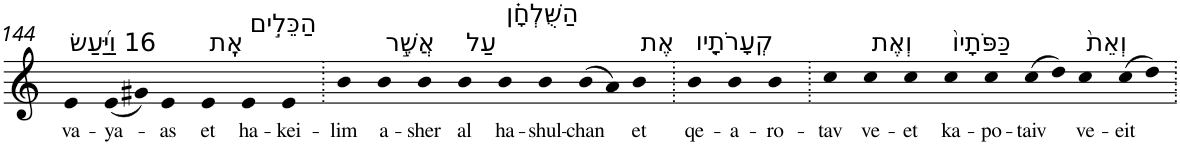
**kern	**text
*part1	*part1
*staff1	*staff1
*I"Piano	*
*I'Pno	*
!!LO:PB:g=z
*clefG2	*
*k[]	*
=144	=144
!LO:TX:a:t=16 וַיַּ֜עַשׂ	!
!	!LO:LY:b
4e	va-
!	!LO:LY:b
(8e	-ya-
8g#X)	.
!	!LO:LY:b
4e	-as
!LO:TX:a:t=אֶֽת	!
!	!LO:LY:b
4e	et
!LO:TX:a:t=הַכֵּלִ֣ים	!
!	!LO:LY:b
4e	ha-
!	!LO:LY:b
4e	-kei-
=145.	=145.
!	!LO:LY:b
4b	-lim
!LO:TX:a:t=אֲשֶׁ֣ר	!
!	!LO:LY:b
4b	a-
!	!LO:LY:b
4b	-sher
!LO:TX:a:t=עַל	!
!	!LO:LY:b
4b	al
!LO:TX:a:t=הַשֻּׁלְחָ֗ן	!
!	!LO:LY:b
4b	ha-
!	!LO:LY:b
4b	-shul-
!	!LO:LY:b
(8b	-chan
8a)	.
!LO:TX:a:t=אֶת	!
!	!LO:LY:b
4b	et
=146.	=146.
!LO:TX:a:t=קְעָרֹתָ֤יו	!
!	!LO:LY:b
4b	qe-
!	!LO:LY:b
4b	-a-
!	!LO:LY:b
4b	-ro-
=147.	=147.
!	!LO:LY:b
4cc	-tav
!LO:TX:a:t=וְאֶת	!
!	!LO:LY:b
4cc	ve-
!	!LO:LY:b
4cc	-et
!LO:TX:a:t=כַּפֹּתָיו֙	!
!	!LO:LY:b
4cc	ka-
!	!LO:LY:b
4cc	-po-
!	!LO:LY:b
(8cc	-taiv
8dd)	.
!LO:TX:a:t=וְאֵת֙	!
!	!LO:LY:b
4cc	ve-
!	!LO:LY:b
(8cc	-eit
8dd)	.
=.	=.
*-	*-
